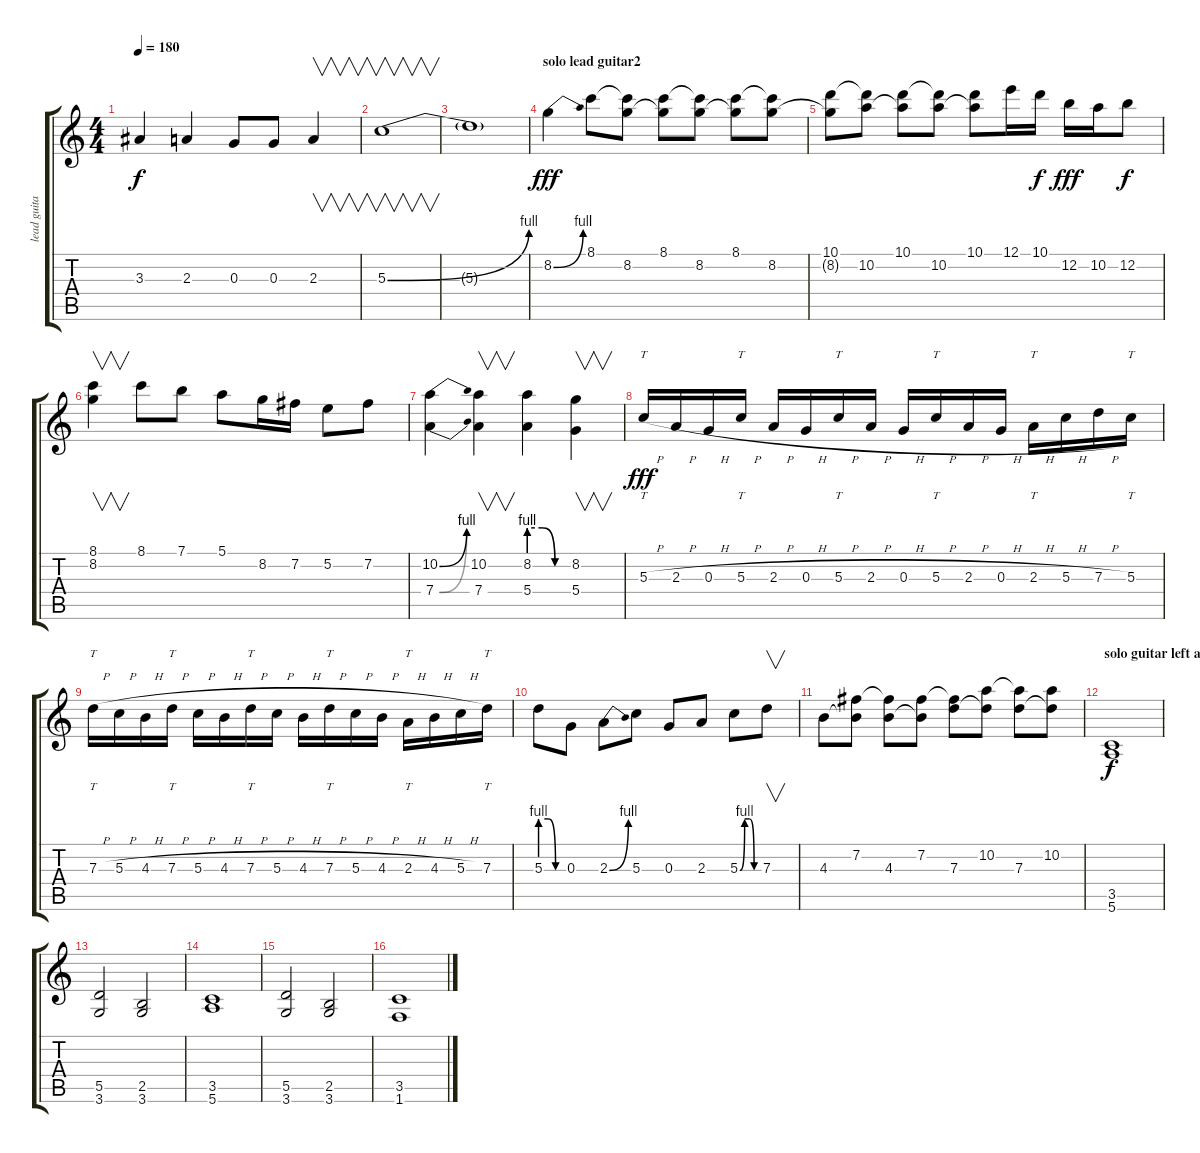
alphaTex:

\track ("lead guitar" "lead guita") {instrument distortionguitar}
\staff {score tabs}
\tuning (E4 B3 G3 D3 A2 E2) {hide}
\ts (4 4)
\tempo 180
\clef g2
\ks c
3.3.4{dy f} 2.3.4 0.3.8 0.3.8 2.3.4{v} |
5.3{be (bend 0 0 60 4)}.1{v} |
5.3{t}.1 |
\section ("" "solo lead guitar2")
8.2{be (bend 0 0 60 4)}.4{dy fff volume 16} 8.1.8 (8.1{t} 8.2).8 (8.1 8.2{t}).8 (8.1{t} 8.2).8 (8.1 8.2{t}).8 (8.1{t} 8.2).8 |
(10.1 8.2{t}).8 (10.1{t} 10.2).8 (10.1 10.2{t}).8 (10.1{t} 10.2).8 (10.1 10.2{t}).8 12.1.16 10.1.16{dy f} 12.2.16{dy fff} 10.2.16 12.2.8{dy f} |
(8.1 8.2).4{v} 8.1.8 7.1.8 5.1.8 8.2.16 7.2.16 5.2.8 7.2.8 |
(10.2{be (bend 0 0 60 4)} 7.4{be (bend 0 0 60 4)}).4 (10.2 7.4).4{v} (8.2{be (custom 0 4 20 4 40 0 60 0)} 5.4{be (custom 0 4 20 4 40 0 60 0)}).4 (8.2 5.4).4{v} |
5.3{h}.16{tt dy fff volume 16} 2.3{h}.16 0.3{h}.16 5.3{h}.16{tt} 2.3{h}.16 0.3{h}.16 5.3{h}.16{tt} 2.3{h}.16 0.3{h}.16 5.3{h}.16{tt} 2.3{h}.16 0.3{h}.16 2.3{h}.16{tt} 5.3{h}.16 7.3{h}.16 5.3.16{tt} |
7.3{h}.16{tt} 5.3{h}.16 4.3{h}.16 7.3{h}.16{tt} 5.3{h}.16 4.3{h}.16 7.3{h}.16{tt} 5.3{h}.16 4.3{h}.16 7.3{h}.16{tt} 5.3{h}.16 4.3{h}.16 2.3{h}.16{tt} 4.3{h}.16 5.3{h}.16 7.3.16{tt} |
5.3{be (custom 0 4 20 4 40 0 60 0)}.8 0.3.8 2.3{be (bend 0 0 60 4)}.8 5.3.8 0.3.8 2.3.8 5.3{be (custom 0 0 15 4 30 4 45 0 60 0)}.8 7.3.8{v} |
4.3.8{volume 16} (7.2 4.3{t}).8 (7.2{t} 4.3).8 (7.2 4.3{t}).8 (7.2{t} 7.3).8 (10.2 7.3{t}).8 (10.2{t} 7.3).8 (10.2 7.3{t}).8 |
\section ("" "solo guitar left and rigth")
(3.5 5.6).1{dy f volume 14} |
(5.5 3.6).2 (2.5 3.6).2 |
(3.5 5.6).1 |
(5.5 3.6).2 (2.5 3.6).2 |
(3.5 1.6).1
